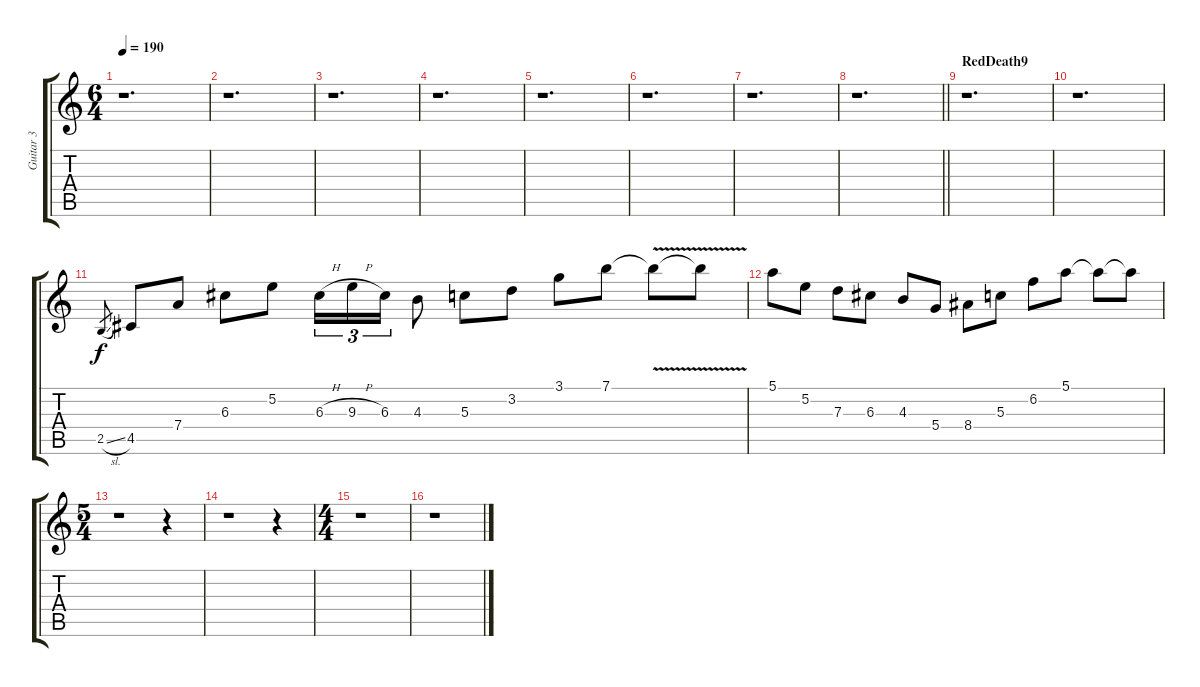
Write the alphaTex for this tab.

\track ("Guitar 3" "Guitar 3") {instrument acousticguitarsteel}
\staff {score tabs}
\tuning (E4 B3 G3 D3 A2 E2) {hide}
\ts (6 4)
\tempo 190
\clef g2
\ks c
r.1{d dy f} |
r.1{d} |
r.1{d} |
r.1{d} |
r.1{d} |
r.1{d} |
r.1{d} |
\barLineRight lightlight
r.1{d} |
\section ("" "RedDeath9")
r.1{d} |
r.1{d} |
2.5{sl}.8{gr} 4.5.8 7.4.8 6.3.8 5.2.8 6.3{h}.16{tu (3 2)} 9.3{h}.16{tu (3 2)} 6.3.16{tu (3 2)} 4.3.8 5.3.8 3.2.8 3.1.8 7.1.8 7.1{v t}.8 7.1{t}.8 |
5.1.8 5.2.8 7.3.8 6.3.8 4.3.8 5.4.8 8.4.8 5.3.8 6.2.8 5.1.8 5.1{t}.8 5.1{t}.8 |
\ts (5 4)
r.1 r.4 |
r.1 r.4 |
\ts (4 4)
r.1 |
r.1
